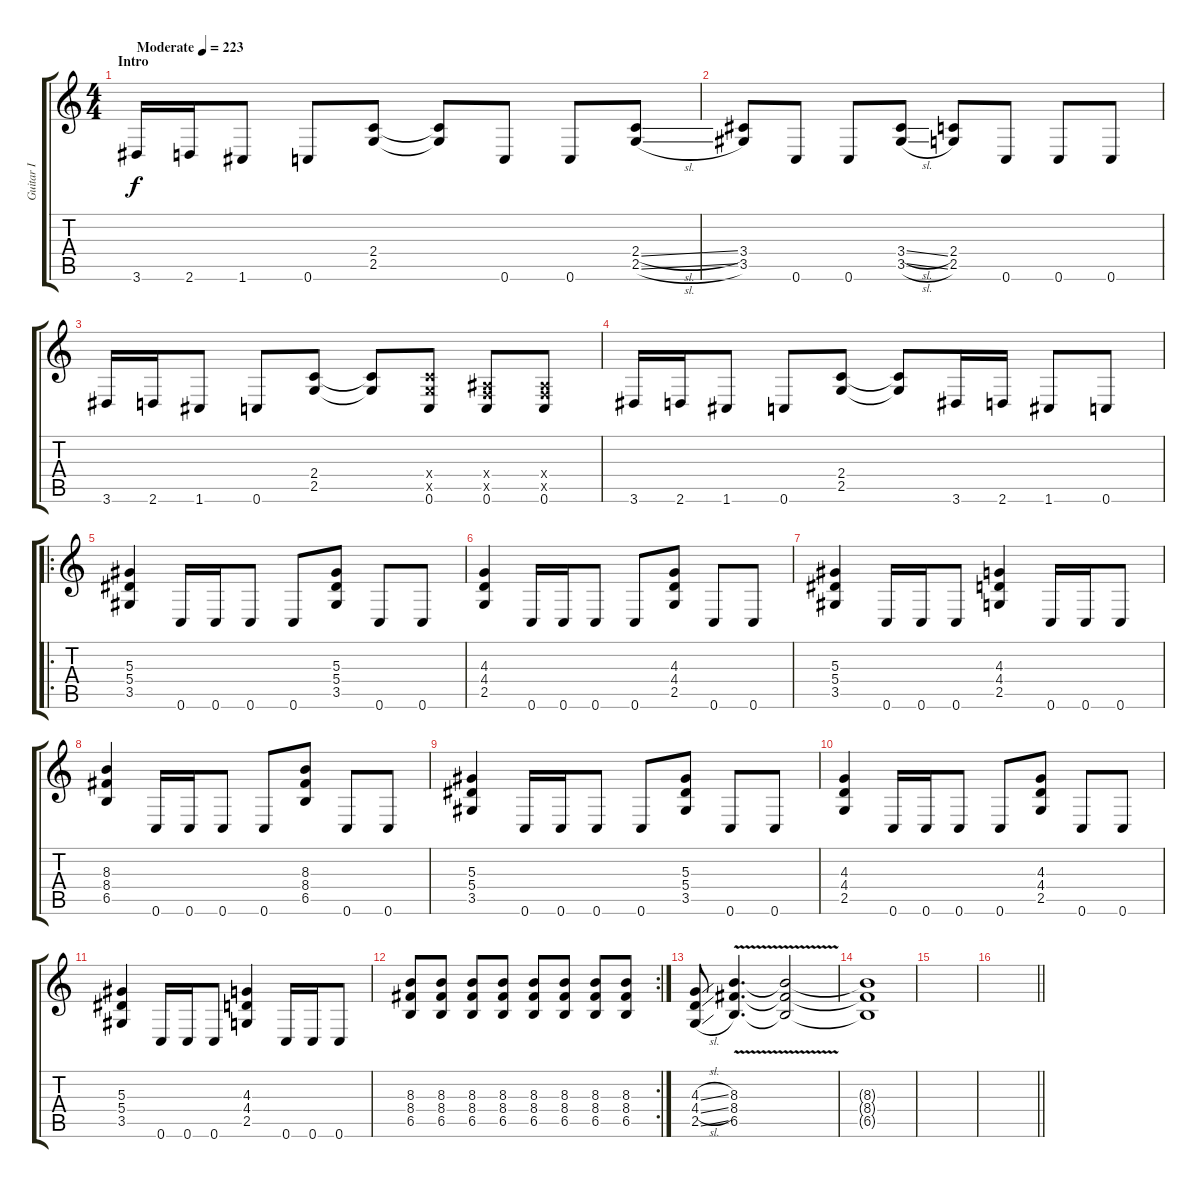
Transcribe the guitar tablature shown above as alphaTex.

\track ("Guitar I" "Guitar I") {instrument overdrivenguitar}
\staff {score tabs}
\tuning (C4 G3 Eb3 Bb2 F2 C2) {hide}
\ts (4 4)
\section ("" "Intro")
\tempo (223 "Moderate")
\clef g2
\ks c
3.6.16{dy f instrument overdrivenguitar} 2.6.16 1.6.8 0.6.8 (2.4 2.5).8 (2.4{t} 2.5{t}).8 0.6.8 0.6.8 (2.4{sl} 2.5{sl}).8 |
(3.4 3.5).8 0.6.8 0.6.8 (3.4{sl} 3.5{sl}).8 (2.4 2.5).8 0.6.8 0.6.8 0.6.8 |
3.6.16 2.6.16 1.6.8 0.6.8 (2.4 2.5).8 (2.4{t} 2.5{t}).8 (2.4{x} 2.5{x} 0.6).8 (0.4{x} 0.5{x} 0.6).8 (0.4{x} 0.5{x} 0.6).8 |
3.6.16 2.6.16 1.6.8 0.6.8 (2.4 2.5).8 (2.4{t} 2.5{t}).8 3.6.16 2.6.16 1.6.8 0.6.8 |
\ro
(5.3 5.4 3.5).4 0.6.16 0.6.16 0.6.8 0.6.8 (5.3 5.4 3.5).8 0.6.8 0.6.8 |
(4.3 4.4 2.5).4 0.6.16 0.6.16 0.6.8 0.6.8 (4.3 4.4 2.5).8 0.6.8 0.6.8 |
(5.3 5.4 3.5).4 0.6.16 0.6.16 0.6.8 (4.3 4.4 2.5).4 0.6.16 0.6.16 0.6.8 |
(8.3 8.4 6.5).4 0.6.16 0.6.16 0.6.8 0.6.8 (8.3 8.4 6.5).8 0.6.8 0.6.8 |
(5.3 5.4 3.5).4 0.6.16 0.6.16 0.6.8 0.6.8 (5.3 5.4 3.5).8 0.6.8 0.6.8 |
(4.3 4.4 2.5).4 0.6.16 0.6.16 0.6.8 0.6.8 (4.3 4.4 2.5).8 0.6.8 0.6.8 |
(5.3 5.4 3.5).4 0.6.16 0.6.16 0.6.8 (4.3 4.4 2.5).4 0.6.16 0.6.16 0.6.8 |
\rc 2
(8.3 8.4 6.5).8 (8.3 8.4 6.5).8 (8.3 8.4 6.5).8 (8.3 8.4 6.5).8 (8.3 8.4 6.5).8 (8.3 8.4 6.5).8 (8.3 8.4 6.5).8 (8.3 8.4 6.5).8 |
(4.3{sl} 4.4{sl} 2.5{sl}).8 (8.3{v} 8.4{v} 6.5{v}).4{d} (8.3{t} 8.4{t} 6.5{t}).2 |
(8.3{t} 8.4{t} 6.5{t}).1 |
|
\barLineRight lightlight
